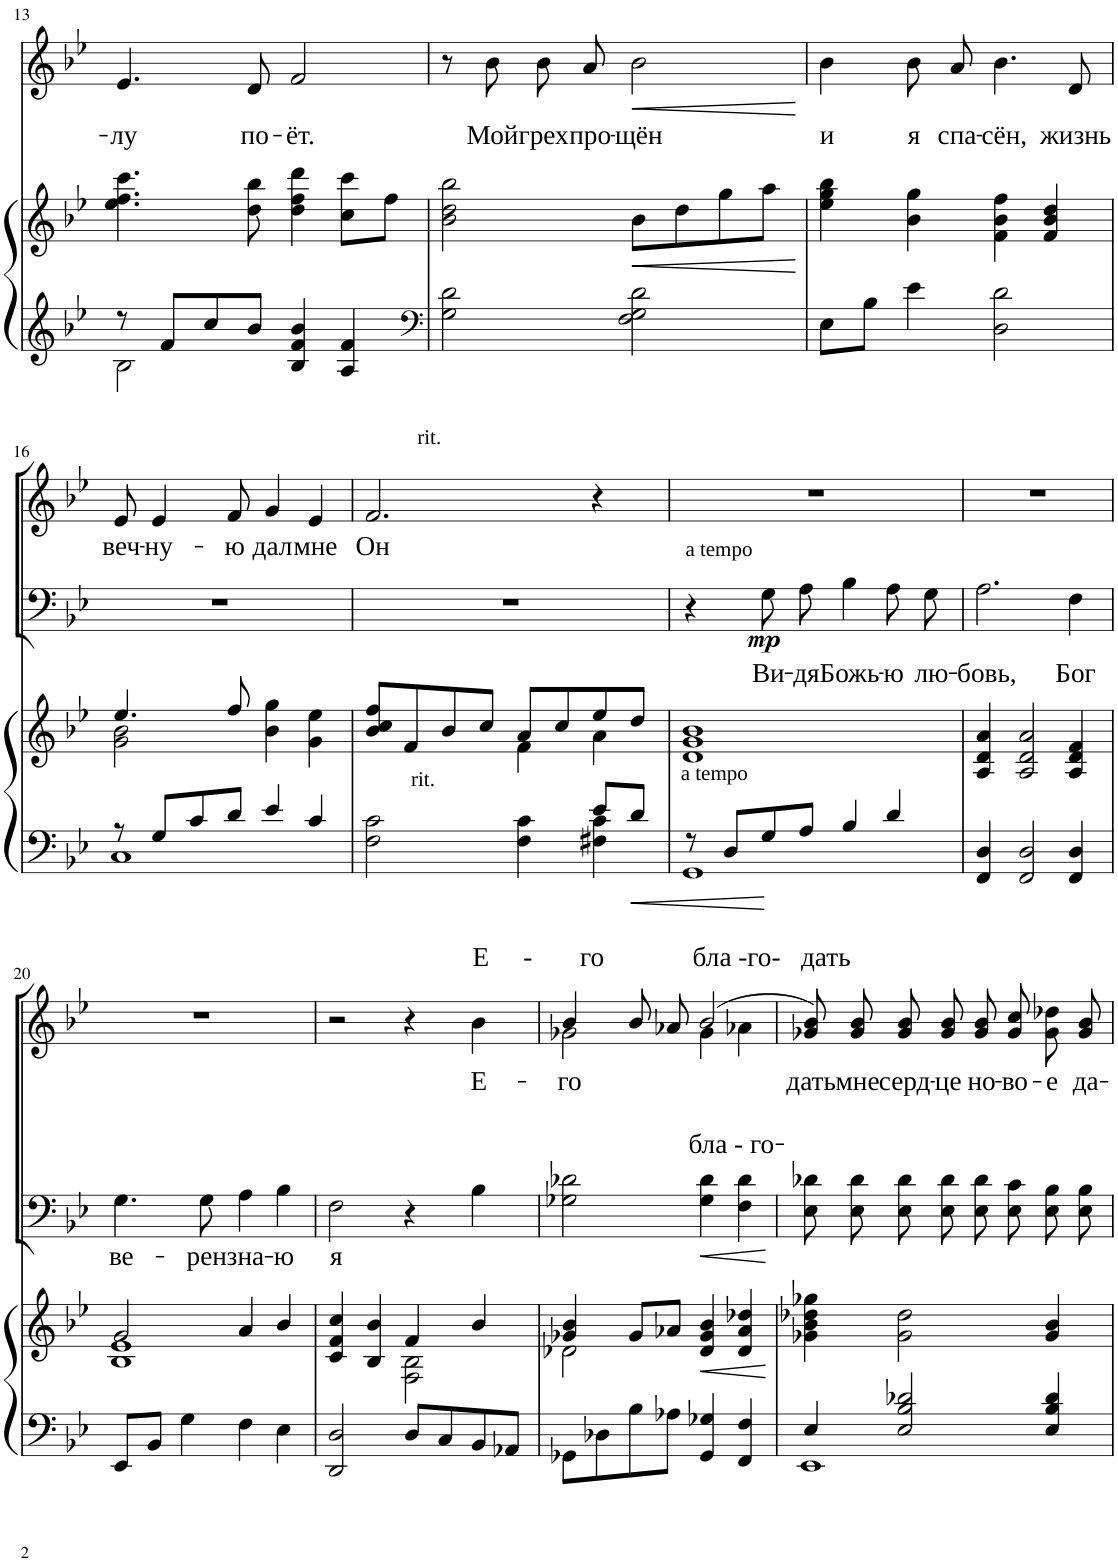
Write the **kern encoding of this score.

**kern	**kern	**dynam	**kern	**text	**dynam	**kern	**text	**text	**dynam
*part3	*part3	*part3	*part2	*part2	*part2	*part1	*part1	*part1	*part1
*staff4	*staff3	*staff3/4	*staff2	*staff2	*staff2	*staff1	*staff1	*staff1	*staff1
*I"Piano	*	*	*I"Bass	*	*	*I"Voice	*	*	*
*I'Pno	*	*	*	*	*	*	*	*	*
!!LO:PB:g=z
*clefG2	*clefG2	*	*clefF4	*	*	*clefG2	*	*	*
*k[b-e-]	*k[b-e-]	*	*k[b-e-]	*	*	*k[b-e-]	*	*	*
*M4/4	*M4/4	*	*M4/4	*	*	*M4/4	*	*	*
=13	=13	=13	=13	=13	=13	=13	=13	=13	=13
*^	*	*	*	*	*	*	*	*	*
!	!	!	!	!	!	!	!	!	!LO:LY:b	!
8r	2B-\	4.ee-\ 4.ff\ 4.ccc\	.	1r	.	.	4.e-/	.	-лу	.
8f/L	.	.	.	.	.	.	.	.	.	.
8cc/	.	.	.	.	.	.	.	.	.	.
!	!	!	!	!	!	!	!	!	!LO:LY:b	!
8b-/J	.	8dd\ 8bb-\	.	.	.	.	8d/	.	по-	.
!	!	!	!	!	!	!	!	!	!LO:LY:b	!
4B-/ 4f/ 4b-/	2ryy	4dd\ 4ff\ 4ddd\	.	.	.	.	2f/	.	-ёт.	.
4A/ 4f/	.	8cc\ 8ccc\L	.	.	.	.	.	.	.	.
.	.	8ff\J	.	.	.	.	.	.	.	.
*v	*v	*	*	*	*	*	*	*	*	*
=14	=14	=14	=14	=14	=14	=14	=14	=14	=14
*clefF4	*	*	*	*	*	*	*	*	*
2G\ 2d\	2b-\ 2dd\ 2bb-\	.	1r	.	.	8r	.	.	.
!	!	!	!	!	!	!	!	!LO:LY:b	!
.	.	.	.	.	.	8b-\	.	Мой	.
!	!	!	!	!	!	!	!	!LO:LY:b	!
.	.	.	.	.	.	8b-/L	.	грех	.
!	!	!	!	!	!	!	!	!LO:LY:b	!
.	.	.	.	.	.	8a/J	.	про-	.
!	!	!LO:HP:b	!	!	!	!	!	!LO:LY:b	!LO:HP:b
2F\ 2G\ 2d\	8b-\L	<	.	.	.	2b-\	.	-щён	<
.	8dd\	.	.	.	.	.	.	.	.
.	8gg\	.	.	.	.	.	.	.	.
.	8aa\J	.	.	.	.	.	.	.	.
.	.	[	.	.	.	.	.	.	[
=15	=15	=15	=15	=15	=15	=15	=15	=15	=15
!	!	!	!	!	!	!	!	!LO:LY:b	!
8E-\L	4ee-\ 4gg\ 4bb-\	.	1r	.	.	4b-\	.	и	.
8B-\J	.	.	.	.	.	.	.	.	.
!	!	!	!	!	!	!	!	!LO:LY:b	!
4e-\	4b-\ 4gg\	.	.	.	.	8b-/L	.	я	.
!	!	!	!	!	!	!	!	!LO:LY:b	!
.	.	.	.	.	.	8a/J	.	спа-	.
!	!	!	!	!	!	!	!	!LO:LY:b	!
2D\ 2d\	4f\ 4b-\ 4ff\	.	.	.	.	4.b-\	.	-сён,	.
.	4f/ 4b-/ 4dd/	.	.	.	.	.	.	.	.
!	!	!	!	!	!	!	!	!LO:LY:b	!
.	.	.	.	.	.	8d/	.	жизнь	.
!!LO:LB:g=z
=16	=16	=16	=16	=16	=16	=16	=16	=16	=16
*^	*^	*	*	*	*	*	*	*	*
!	!	!	!	!	!	!	!	!	!	!LO:LY:b	!
8r	1C	4.ee-/	2g\ 2b-\	.	1r	.	.	8e-/	.	веч-	.
!	!	!	!	!	!	!	!	!	!	!LO:LY:b	!
8G/L	.	.	.	.	.	.	.	4e-/	.	-ну-	.
8c/	.	.	.	.	.	.	.	.	.	.	.
!	!	!	!	!	!	!	!	!	!	!LO:LY:b	!
8d/J	.	8ff/	.	.	.	.	.	8f/	.	-ю	.
!	!	!	!	!	!	!	!	!	!	!LO:LY:b	!
4e-/	.	4b-\ 4gg\	2ryy	.	.	.	.	4g/	.	дал	.
!	!	!	!	!	!	!	!	!	!	!LO:LY:b	!
4c/	.	4g\ 4ee-\	.	.	.	.	.	4e-/	.	мне	.
=17	=17	=17	=17	=17	=17	=17	=17	=17	=17	=17	=17
!	!	!	!	!	!	!	!	!LO:TX:a:t=rit.	!	!	!
!LO:TX:a:t=rit.	!	!	!	!	!	!	!	!	!	!	!
!	!	!	!	!	!	!	!	!	!	!LO:LY:b	!
2F\ 2c\	2.ryy	8b-/ 8cc/ 8ff/L	2ryy	.	1r	.	.	2.f/	.	Он	.
.	.	8f/	.	.	.	.	.	.	.	.	.
.	.	8b-/	.	.	.	.	.	.	.	.	.
.	.	8cc/J	.	.	.	.	.	.	.	.	.
4F\ 4c\	.	8a/L	4f\	.	.	.	.	.	.	.	.
.	.	8cc/	.	.	.	.	.	.	.	.	.
4F#X\ 4c\	8e-/L	8ee-/	4a\	.	.	.	.	4r	.	.	.
!	!	!	!	!LO:HP:b=2	!	!	!	!	!	!	!
.	8d/J	8dd/J	.	<	.	.	.	.	.	.	.
*	*	*v	*v	*	*	*	*	*	*	*	*
=18	=18	=18	=18	=18	=18	=18	=18	=18	=18	=18
!	!	!	!	!LO:TX:a:t=a tempo	!	!	!	!	!	!
!LO:TX:a:t=a tempo	!	!	!	!	!	!	!	!	!	!
8r	1GG	1d 1g 1b-	.	4r	.	.	1r	.	.	.
8D/L	.	.	.	.	.	.	.	.	.	.
!	!	!	!	!	!LO:LY:b	!LO:DY:b	!	!	!	!
8G/	.	.	.	8G\L	Ви-	mp	.	.	.	.
!	!	!	!	!	!LO:LY:b	!	!	!	!	!
8A/J	.	.	.	8A\J	-дя	.	.	.	.	.
!	!	!	!	!	!LO:LY:b	!	!	!	!	!
4B-/	.	.	.	4B-\	Божь-	.	.	.	.	.
!	!	!	!	!	!LO:LY:b	!	!	!	!	!
4d/	.	.	.	8A\L	-ю	.	.	.	.	.
!	!	!	!	!	!LO:LY:b	!	!	!	!	!
.	.	.	.	8G\J	лю-	.	.	.	.	.
*v	*v	*	*	*	*	*	*	*	*	*
=19	=19	=19	=19	=19	=19	=19	=19	=19	=19
!	!	!	!	!LO:LY:b	!	!	!	!	!
4FF/ 4D/	4A/ 4d/ 4a/	.	2.A\	-бовь,	.	1r	.	.	.
2FF/ 2D/	2A/ 2d/ 2a/	.	.	.	.	.	.	.	.
!	!	!	!	!LO:LY:b	!	!	!	!	!
4FF/ 4D/	4A/ 4d/ 4f/	.	4F\	Бог	.	.	.	.	.
!!LO:LB:g=z
=20	=20	=20	=20	=20	=20	=20	=20	=20	=20
*	*^	*	*	*	*	*	*	*	*
!	!	!	!	!	!LO:LY:b	!	!	!	!	!
8EE-/L	2g/	1B- 1e-	.	4.G\	ве-	.	1r	.	.	.
8BB-/J	.	.	.	.	.	.	.	.	.	.
4G\	.	.	.	.	.	.	.	.	.	.
!	!	!	!	!	!LO:LY:b	!	!	!	!	!
.	.	.	.	8G\	-рен	.	.	.	.	.
!	!	!	!	!	!LO:LY:b	!	!	!	!	!
4F\	4a/	.	.	4A\	зна-	.	.	.	.	.
!	!	!	!	!	!LO:LY:b	!	!	!	!	!
4E-\	4b-/	.	.	4B-\	-ю	.	.	.	.	.
=21	=21	=21	=21	=21	=21	=21	=21	=21	=21	=21
!	!	!	!	!	!LO:LY:b	!	!	!	!	!
2DD/ 2D/	4c/ 4f/ 4cc/	2ryy	.	2F\	я	.	2r	.	.	.
.	4B-/ 4b-/	.	.	.	.	.	.	.	.	.
8D/L	4f/	2F\ 2B-\	.	4r	.	.	4r	.	.	.
8C/	.	.	.	.	.	.	.	.	.	.
!	!	!	!	!	!	!	!LO:TX:a:t=Е     -       го             бла -го-   дать	!	!	!
!	!	!	!	!	!	!	!	!	!LO:LY:b	!
8BB-/	4b-/	.	.	4B-\	.	.	4b-\	.	Е-	.
8AA-X/J	.	.	.	.	.	.	.	.	.	.
=22	=22	=22	=22	=22	=22	=22	=22	=22	=22	=22
!	!	!	!	!	!	!	!	!	!LO:LY:b	!
*	*	*	*	*	*	*	*^	*	*	*
8GG-X\L	4g-X/ 4b-/	2d-X\	.	2G-X\ 2d-X\	.	.	4b-/	2g-X\	.	-го	.
8D-X\	.	.	.	.	.	.	.	.	.	.	.
8B-\	8g-/L	.	.	.	.	.	8b-/L	.	.	.	.
8A-X\J	8a-X/J	.	.	.	.	.	8a-X/J	.	.	.	.
!	!	!	!	!	!	!LO:HP:b	!	!	!	!LO:LY:b	!
4GG-/ 4G-X/	4d-/ 4g-/ 4b-/	2ryy	.	4G-\ 4d-\	.	<	(2b-/	4g-\	.	бла - го-	.
4FF/ 4F/	4d-/ 4a-/ 4dd-X/	.	.	4F\ 4d-\	.	.	.	4a-X\	.	.	.
*	*v	*v	*	*	*	*	*v	*v	*	*	*
.	.	[	.	.	[	.	.	.	.
=23	=23	=23	=23	=23	=23	=23	=23	=23	=23
*^	*	*	*	*	*	*	*	*	*
!	!	!	!	!	!	!	!	!	!LO:LY:b	!
4E-/	1EE-	4g-X\ 4b-\ 4dd-X\ 4gg-X\	.	8E-\ 8d-X\L	.	.	8g-X/ 8b-/L)	.	-дать	.
!	!	!	!	!	!	!	!	!	!LO:LY:b	!
.	.	.	.	8E-\ 8d-\J	.	.	8g-/ 8b-/J	.	мне	.
!	!	!	!	!	!	!	!	!	!LO:LY:b	!
2E-/ 2B-/ 2d-X/	.	2g-\ 2dd-\	.	8E-\ 8d-\L	.	.	8g-/ 8b-/L	.	серд-	.
!	!	!	!	!	!	!	!	!	!LO:LY:b	!
.	.	.	.	8E-\ 8d-\J	.	.	8g-/ 8b-/J	.	-це	.
!	!	!	!	!	!	!	!	!	!LO:LY:b	!
.	.	.	.	8E-\ 8d-\L	.	.	8g-/ 8b-/L	.	но-	.
!	!	!	!	!	!	!	!	!	!LO:LY:b	!
.	.	.	.	8E-\ 8c\J	.	.	8g-/ 8cc/J	.	-во-	.
!	!	!	!	!	!	!	!	!	!LO:LY:b	!
4E-/ 4B-/ 4d-/	.	4g-/ 4b-/	.	8E-\ 8B-\L	.	.	8g-/ 8dd-X/L	.	-е	.
!	!	!	!	!	!	!	!	!	!LO:LY:b	!
.	.	.	.	8E-\ 8B-\J	.	.	8g-/ 8b-/J	.	да-	.
*v	*v	*	*	*	*	*	*	*	*	*
=	=	=	=	=	=	=	=	=	=
*-	*-	*-	*-	*-	*-	*-	*-	*-	*-
